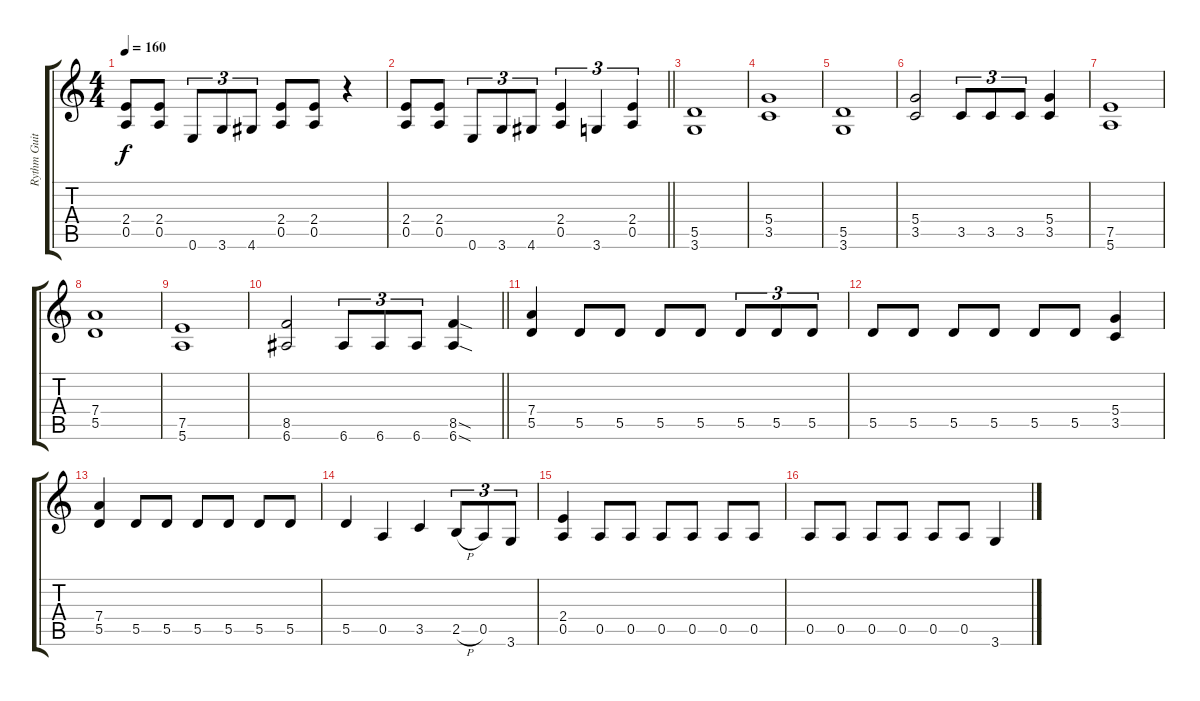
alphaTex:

\track ("Rythm Guitar" "Rythm Guit") {instrument distortionguitar}
\staff {score tabs}
\tuning (E4 B3 G3 D3 A2 E2) {hide}
\ts (4 4)
\tempo 160
\clef g2
\ks c
(2.4 0.5).8{dy f} (2.4 0.5).8 0.6.8{tu (3 2)} 3.6.8{tu (3 2)} 4.6.8{tu (3 2)} (2.4 0.5).8 (2.4 0.5).8 r.4 |
\barLineRight lightlight
(2.4 0.5).8 (2.4 0.5).8 0.6.8{tu (3 2)} 3.6.8{tu (3 2)} 4.6.8{tu (3 2)} (2.4 0.5).4{tu (3 2)} 3.6.4{tu (3 2)} (2.4 0.5).4{tu (3 2)} |
(5.5 3.6).1 |
(5.4 3.5).1 |
(5.5 3.6).1 |
(5.4 3.5).2 3.5.8{tu (3 2)} 3.5.8{tu (3 2)} 3.5.8{tu (3 2)} (5.4 3.5).4 |
(7.5 5.6).1 |
(7.4 5.5).1 |
(7.5 5.6).1 |
\barLineRight lightlight
(8.5 6.6).2 6.6.8{tu (3 2)} 6.6.8{tu (3 2)} 6.6.8{tu (3 2)} (8.5{sod} 6.6{sod}).4 |
(7.4 5.5).4 5.5.8 5.5.8 5.5.8 5.5.8 5.5.8{tu (3 2)} 5.5.8{tu (3 2)} 5.5.8{tu (3 2)} |
5.5.8 5.5.8 5.5.8 5.5.8 5.5.8 5.5.8 (5.4 3.5).4 |
(7.4 5.5).4 5.5.8 5.5.8 5.5.8 5.5.8 5.5.8 5.5.8 |
5.5.4 0.5.4 3.5.4 2.5{h}.8{tu (3 2)} 0.5.8{tu (3 2)} 3.6.8{tu (3 2)} |
(2.4 0.5).4 0.5.8 0.5.8 0.5.8 0.5.8 0.5.8 0.5.8 |
0.5.8 0.5.8 0.5.8 0.5.8 0.5.8 0.5.8 3.6.4
